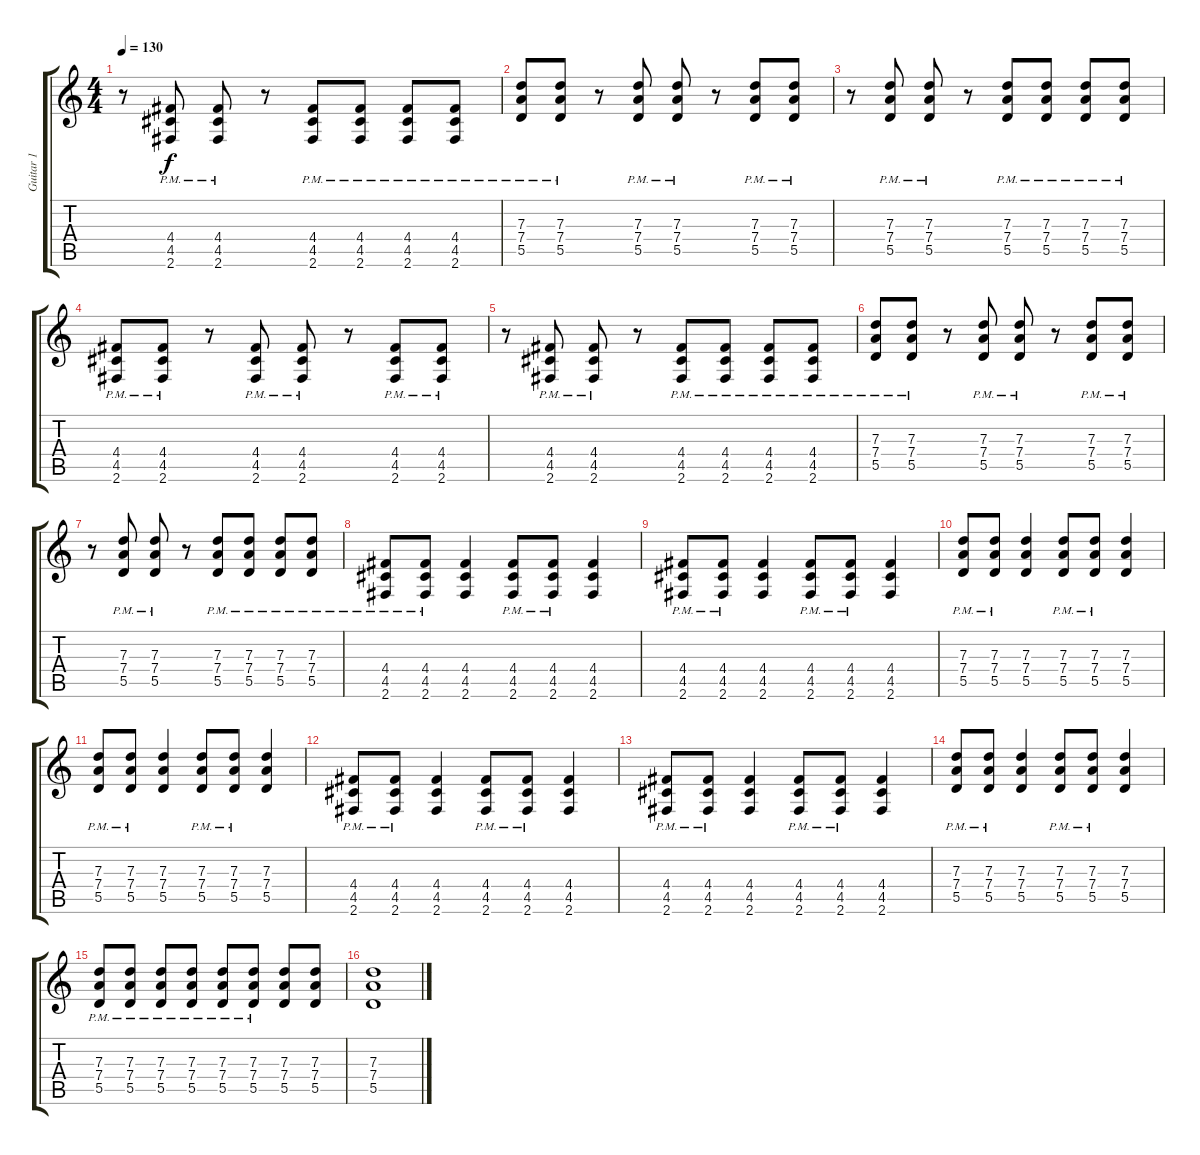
\track ("Guitar 1" "Guitar 1") {instrument distortionguitar}
\staff {score tabs}
\tuning (E4 B3 G3 D3 A2 E2) {hide}
\ts (4 4)
\tempo 130
\clef g2
\ks c
r.8{dy f} (4.4{pm} 4.5{pm} 2.6{pm}).8 (4.4{pm} 4.5{pm} 2.6{pm}).8 r.8 (4.4{pm} 4.5{pm} 2.6{pm}).8 (4.4{pm} 4.5{pm} 2.6{pm}).8 (4.4{pm} 4.5{pm} 2.6{pm}).8 (4.4{pm} 4.5{pm} 2.6{pm}).8 |
(7.3 7.4{pm} 5.5{pm}).8 (7.3 7.4{pm} 5.5{pm}).8 r.8 (7.3 7.4{pm} 5.5{pm}).8 (7.3 7.4{pm} 5.5{pm}).8 r.8 (7.3 7.4{pm} 5.5{pm}).8 (7.3 7.4{pm} 5.5{pm}).8 |
r.8 (7.3 7.4{pm} 5.5{pm}).8 (7.3 7.4{pm} 5.5{pm}).8 r.8 (7.3 7.4{pm} 5.5{pm}).8 (7.3 7.4{pm} 5.5{pm}).8 (7.3 7.4{pm} 5.5{pm}).8 (7.3 7.4{pm} 5.5{pm}).8 |
(4.4{pm} 4.5{pm} 2.6{pm}).8 (4.4{pm} 4.5{pm} 2.6{pm}).8 r.8 (4.4{pm} 4.5{pm} 2.6{pm}).8 (4.4{pm} 4.5{pm} 2.6{pm}).8 r.8 (4.4{pm} 4.5{pm} 2.6{pm}).8 (4.4{pm} 4.5{pm} 2.6{pm}).8 |
r.8 (4.4{pm} 4.5{pm} 2.6{pm}).8 (4.4{pm} 4.5{pm} 2.6{pm}).8 r.8 (4.4{pm} 4.5{pm} 2.6{pm}).8 (4.4{pm} 4.5{pm} 2.6{pm}).8 (4.4{pm} 4.5{pm} 2.6{pm}).8 (4.4{pm} 4.5{pm} 2.6{pm}).8 |
(7.3 7.4{pm} 5.5{pm}).8 (7.3 7.4{pm} 5.5{pm}).8 r.8 (7.3 7.4{pm} 5.5{pm}).8 (7.3 7.4{pm} 5.5{pm}).8 r.8 (7.3 7.4{pm} 5.5{pm}).8 (7.3 7.4{pm} 5.5{pm}).8 |
r.8 (7.3 7.4{pm} 5.5{pm}).8 (7.3 7.4{pm} 5.5{pm}).8 r.8 (7.3 7.4{pm} 5.5{pm}).8 (7.3 7.4{pm} 5.5{pm}).8 (7.3 7.4{pm} 5.5{pm}).8 (7.3 7.4{pm} 5.5{pm}).8 |
(4.4{pm} 4.5{pm} 2.6{pm}).8 (4.4{pm} 4.5{pm} 2.6{pm}).8 (4.4 4.5 2.6).4 (4.4{pm} 4.5{pm} 2.6{pm}).8 (4.4{pm} 4.5{pm} 2.6{pm}).8 (4.4 4.5 2.6).4 |
(4.4{pm} 4.5{pm} 2.6{pm}).8 (4.4{pm} 4.5{pm} 2.6{pm}).8 (4.4 4.5 2.6).4 (4.4{pm} 4.5{pm} 2.6{pm}).8 (4.4{pm} 4.5{pm} 2.6{pm}).8 (4.4 4.5 2.6).4 |
(7.3 7.4{pm} 5.5{pm}).8 (7.3 7.4{pm} 5.5{pm}).8 (7.3 7.4 5.5).4 (7.3 7.4{pm} 5.5{pm}).8 (7.3 7.4{pm} 5.5{pm}).8 (7.3 7.4 5.5).4 |
(7.3 7.4{pm} 5.5{pm}).8 (7.3 7.4{pm} 5.5{pm}).8 (7.3 7.4 5.5).4 (7.3 7.4{pm} 5.5{pm}).8 (7.3 7.4{pm} 5.5{pm}).8 (7.3 7.4 5.5).4 |
(4.4{pm} 4.5{pm} 2.6{pm}).8 (4.4{pm} 4.5{pm} 2.6{pm}).8 (4.4 4.5 2.6).4 (4.4{pm} 4.5{pm} 2.6{pm}).8 (4.4{pm} 4.5{pm} 2.6{pm}).8 (4.4 4.5 2.6).4 |
(4.4{pm} 4.5{pm} 2.6{pm}).8 (4.4{pm} 4.5{pm} 2.6{pm}).8 (4.4 4.5 2.6).4 (4.4{pm} 4.5{pm} 2.6{pm}).8 (4.4{pm} 4.5{pm} 2.6{pm}).8 (4.4 4.5 2.6).4 |
(7.3 7.4{pm} 5.5{pm}).8 (7.3 7.4{pm} 5.5{pm}).8 (7.3 7.4 5.5).4 (7.3 7.4{pm} 5.5{pm}).8 (7.3 7.4{pm} 5.5{pm}).8 (7.3 7.4 5.5).4 |
(7.3{pm} 7.4{pm} 5.5{pm}).8 (7.3{pm} 7.4{pm} 5.5{pm}).8 (7.3{pm} 7.4{pm} 5.5{pm}).8 (7.3{pm} 7.4{pm} 5.5{pm}).8 (7.3{pm} 7.4{pm} 5.5{pm}).8 (7.3{pm} 7.4{pm} 5.5{pm}).8 (7.3 7.4 5.5).8 (7.3 7.4 5.5).8 |
(7.3 7.4 5.5).1
